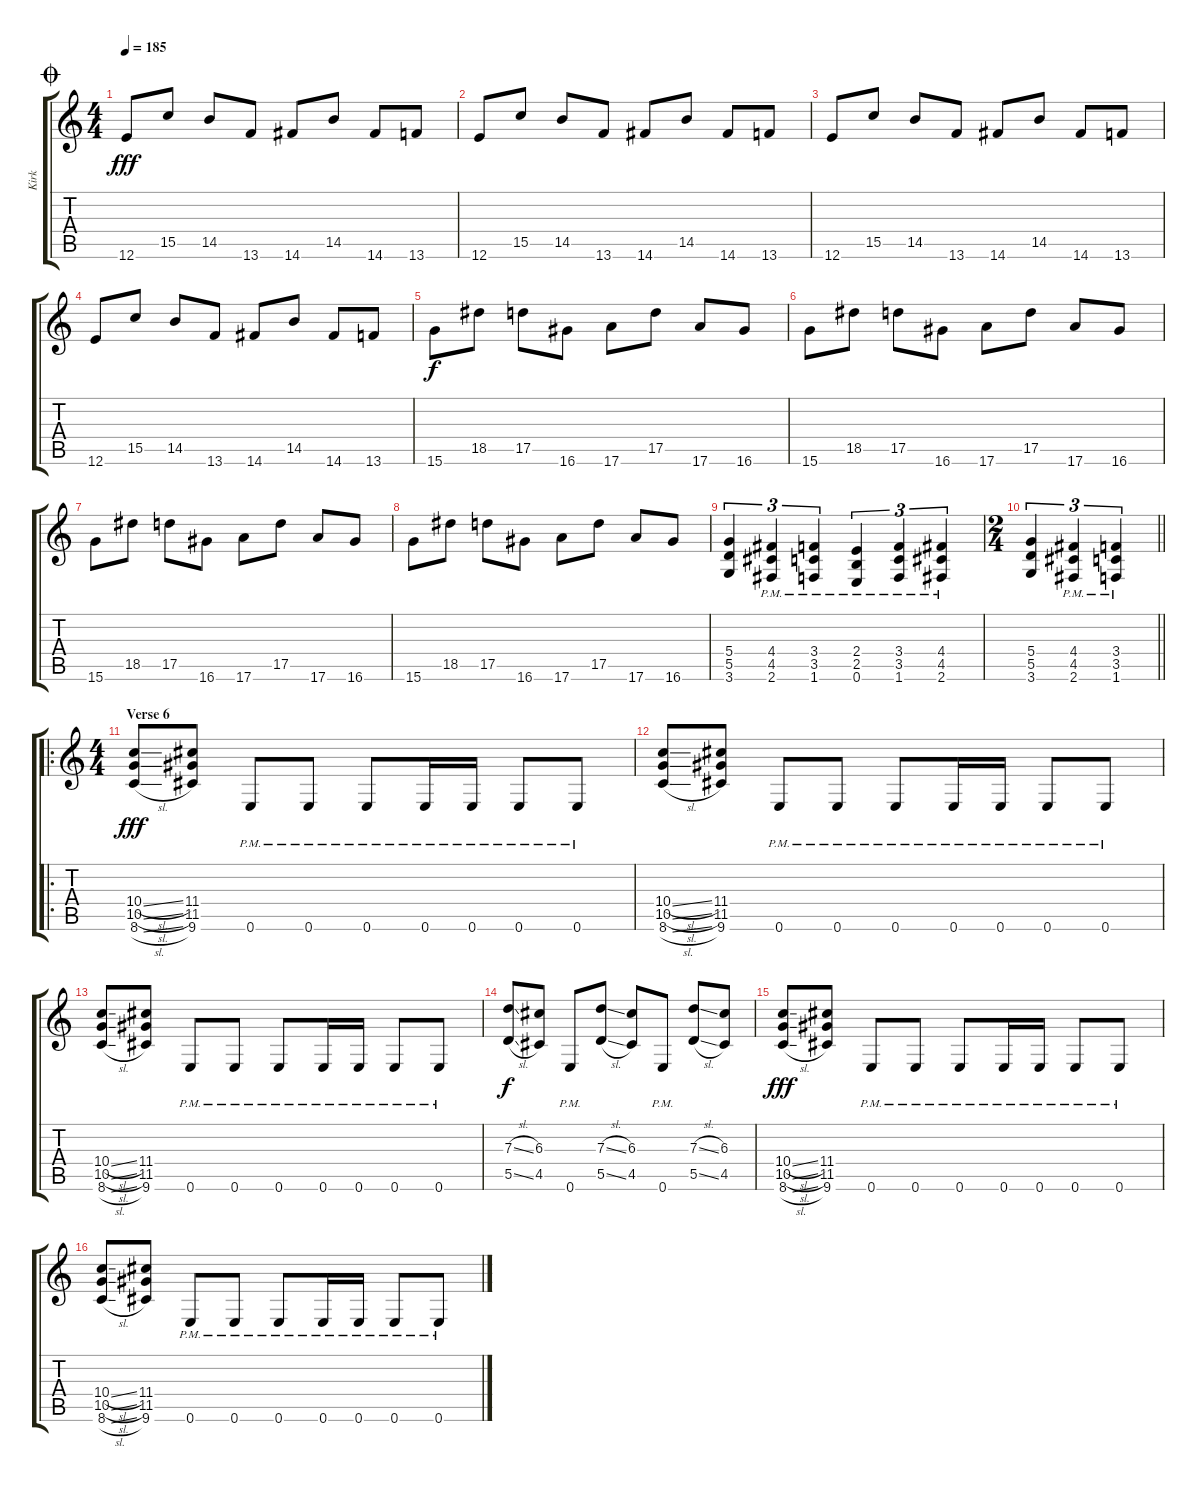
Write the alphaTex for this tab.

\track ("Kirk" "Kirk") {instrument distortionguitar}
\staff {score tabs}
\tuning (E4 B3 G3 D3 A2 E2) {hide}
\ts (4 4)
\section ("" "")
\jump coda
\tempo 185
\clef g2
\ks c
12.6.8{dy fff} 15.5.8 14.5.8 13.6.8 14.6.8 14.5.8 14.6.8 13.6.8 |
12.6.8 15.5.8 14.5.8 13.6.8 14.6.8 14.5.8 14.6.8 13.6.8 |
12.6.8 15.5.8 14.5.8 13.6.8 14.6.8 14.5.8 14.6.8 13.6.8 |
12.6.8 15.5.8 14.5.8 13.6.8 14.6.8 14.5.8 14.6.8 13.6.8 |
15.6.8{dy f} 18.5.8 17.5.8 16.6.8 17.6.8 17.5.8 17.6.8 16.6.8 |
15.6.8 18.5.8 17.5.8 16.6.8 17.6.8 17.5.8 17.6.8 16.6.8 |
15.6.8 18.5.8 17.5.8 16.6.8 17.6.8 17.5.8 17.6.8 16.6.8 |
15.6.8 18.5.8 17.5.8 16.6.8 17.6.8 17.5.8 17.6.8 16.6.8 |
(5.4 5.5 3.6).4{tu (3 2)} (4.4{pm} 4.5{pm} 2.6{pm}).4{tu (3 2)} (3.4{pm} 3.5{pm} 1.6{pm}).4{tu (3 2)} (2.4{pm} 2.5{pm} 0.6{pm}).4{tu (3 2)} (3.4{pm} 3.5{pm} 1.6{pm}).4{tu (3 2)} (4.4{pm} 4.5{pm} 2.6{pm}).4{tu (3 2)} |
\ts (2 4)
\barLineRight lightlight
(5.4 5.5 3.6).4{tu (3 2)} (4.4{pm} 4.5{pm} 2.6{pm}).4{tu (3 2)} (3.4{pm} 3.5{pm} 1.6{pm}).4{tu (3 2)} |
\ro
\ts (4 4)
\section ("" "Verse 6")
(10.4{sl} 10.5{sl} 8.6{sl}).8{dy fff} (11.4 11.5 9.6).8 0.6{pm}.8 0.6{pm}.8 0.6{pm}.8 0.6{pm}.16 0.6{pm}.16 0.6{pm}.8 0.6{pm}.8 |
(10.4{sl} 10.5{sl} 8.6{sl}).8 (11.4 11.5 9.6).8 0.6{pm}.8 0.6{pm}.8 0.6{pm}.8 0.6{pm}.16 0.6{pm}.16 0.6{pm}.8 0.6{pm}.8 |
(10.4{sl} 10.5{sl} 8.6{sl}).8 (11.4 11.5 9.6).8 0.6{pm}.8 0.6{pm}.8 0.6{pm}.8 0.6{pm}.16 0.6{pm}.16 0.6{pm}.8 0.6{pm}.8 |
(7.3{sl} 5.5{sl}).8{dy f} (6.3 4.5).8 0.6{pm}.8 (7.3{sl} 5.5{sl}).8 (6.3 4.5).8 0.6{pm}.8 (7.3{sl} 5.5{sl}).8 (6.3 4.5).8 |
(10.4{sl} 10.5{sl} 8.6{sl}).8{dy fff} (11.4 11.5 9.6).8 0.6{pm}.8 0.6{pm}.8 0.6{pm}.8 0.6{pm}.16 0.6{pm}.16 0.6{pm}.8 0.6{pm}.8 |
(10.4{sl} 10.5{sl} 8.6{sl}).8 (11.4 11.5 9.6).8 0.6{pm}.8 0.6{pm}.8 0.6{pm}.8 0.6{pm}.16 0.6{pm}.16 0.6{pm}.8 0.6{pm}.8
